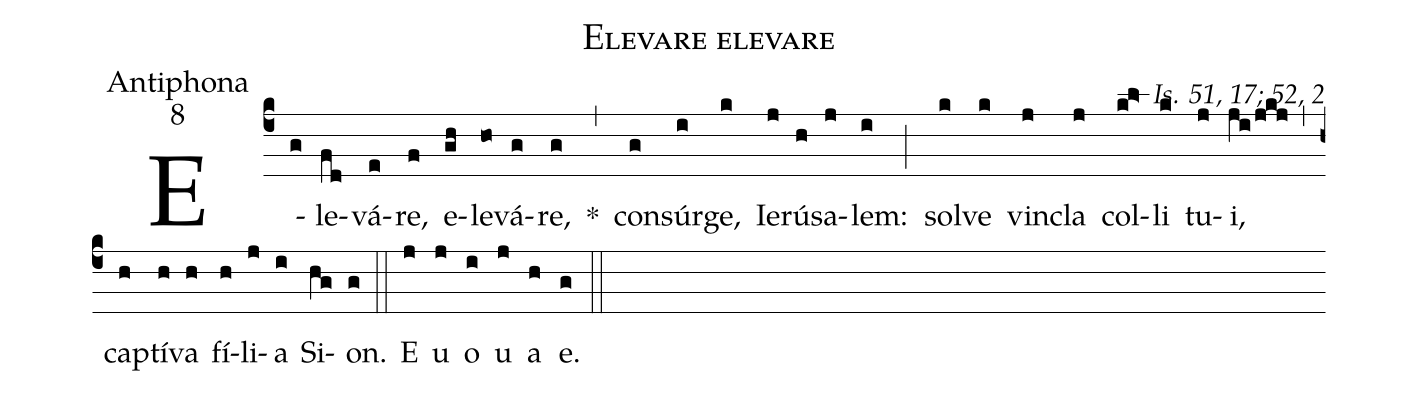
name:Elevare elevare;
office-part:Antiphona;
mode:8;
commentary:Is. 51, 17; 52, 2;
%%
(c4) E(g)le(fd)vá(e)re,(f) e(gh)le(ho)vá(g)re,(g) *(,) con(g)súr(i)ge,(k) Ie(j)rú(h)sa(j)lem:(i) (;) sol(k)ve(k) vin(j)cla(j) col(kl>)li(k) tu(j)i,(ji!/jkj) (,) cap(h)tí(h)va(h) fí(h)li(j)a(i) Si(hg)on.(g) (::) E(j) u(j) o(i) u(j) a(h) e.(g) (::)
